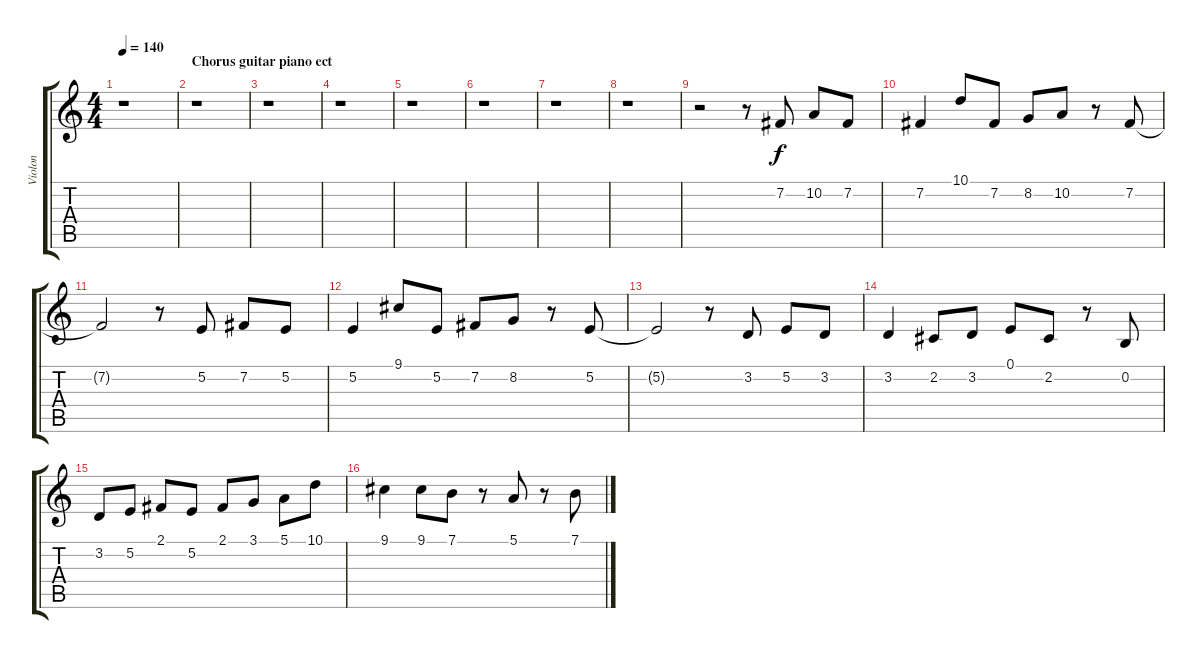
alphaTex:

\track ("Violon" "Violon") {instrument viola}
\staff {score tabs}
\tuning (E4 B3 G3 D3 A2 E2) {hide}
\ts (4 4)
\tempo 140
\clef g2
\ks c
r.1{dy f} |
\section ("" "Chorus guitar piano ect")
r.1 |
r.1 |
r.1 |
r.1 |
r.1 |
r.1 |
r.1 |
r.2 r.8 7.2.8 10.2.8 7.2.8 |
7.2.4 10.1.8 7.2.8 8.2.8 10.2.8 r.8 7.2.8 |
7.2{t}.2 r.8 5.2.8 7.2.8 5.2.8 |
5.2.4 9.1.8 5.2.8 7.2.8 8.2.8 r.8 5.2.8 |
5.2{t}.2 r.8 3.2.8 5.2.8 3.2.8 |
3.2.4 2.2.8 3.2.8 0.1.8 2.2.8 r.8 0.2.8 |
3.2.8 5.2.8 2.1.8 5.2.8 2.1.8 3.1.8 5.1.8 10.1.8 |
9.1.4 9.1.8 7.1.8 r.8 5.1.8 r.8 7.1.8
